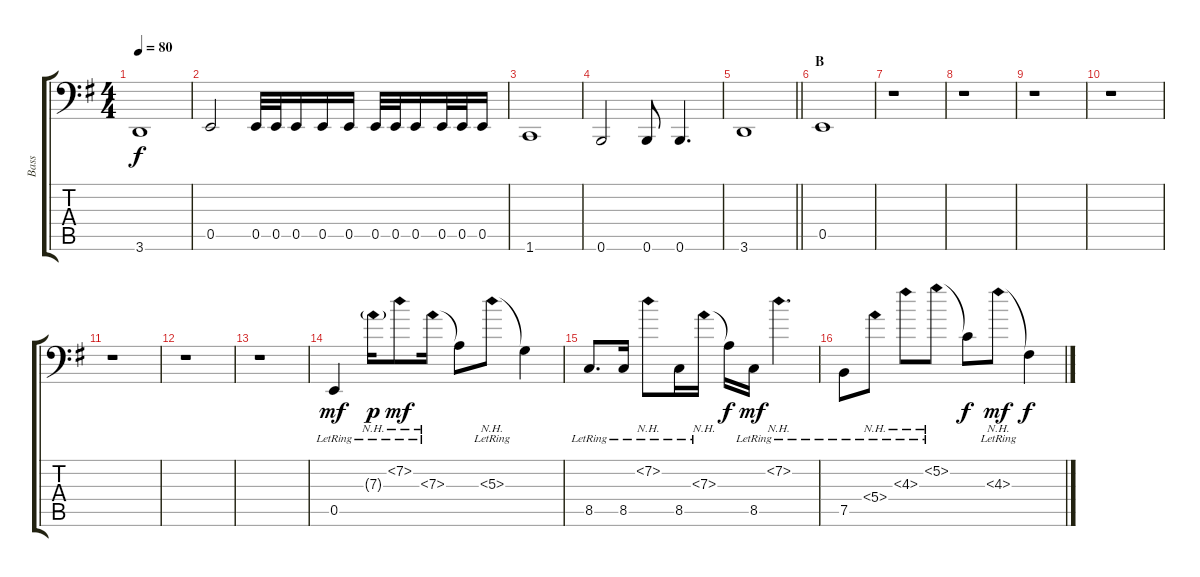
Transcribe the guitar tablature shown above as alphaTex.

\track ("Bass" "Bass") {instrument electricbassfinger}
\staff {score tabs}
\tuning (C3 G2 D2 A1 E1 B0) {hide}
\ts (4 4)
\tempo 80
\clef f4
\ks g
3.6.1{dy f} |
0.5.2 0.5.32 0.5.32 0.5.16 0.5.16 0.5.16 0.5.32 0.5.32 0.5.16 0.5.32 0.5.32 0.5.16 |
1.6.1 |
0.6.2 0.6.8 0.6.4{d} |
\barLineRight lightlight
3.6.1 |
\section ("" "B")
0.5.1 |
\ks eminor
r.1 |
r.1 |
r.1 |
r.1 |
r.1 |
r.1 |
r.1 |
0.5{lr}.4{dy mf} 7.3{nh g lr}.16{dy p} 7.2{nh lr}.8{dy mf} 7.3{nh lr}.16 7.3{t}.8 5.3{nh lr}.8 5.3{t}.4 |
\ks g
8.5{lr}.8{d} 8.5{lr}.16 7.2{nh lr}.8 8.5{lr}.16 7.3{nh lr}.16 7.3{t}.16{dy f} 8.5{lr}.16{dy mf} 7.2{nh lr}.4{d} |
7.5{lr}.8 5.4{nh lr}.8 4.3{nh lr}.8 5.2{nh lr}.8 5.2{t}.8{dy f} 4.3{nh lr}.8{dy mf} 4.3{t}.4{dy f}
